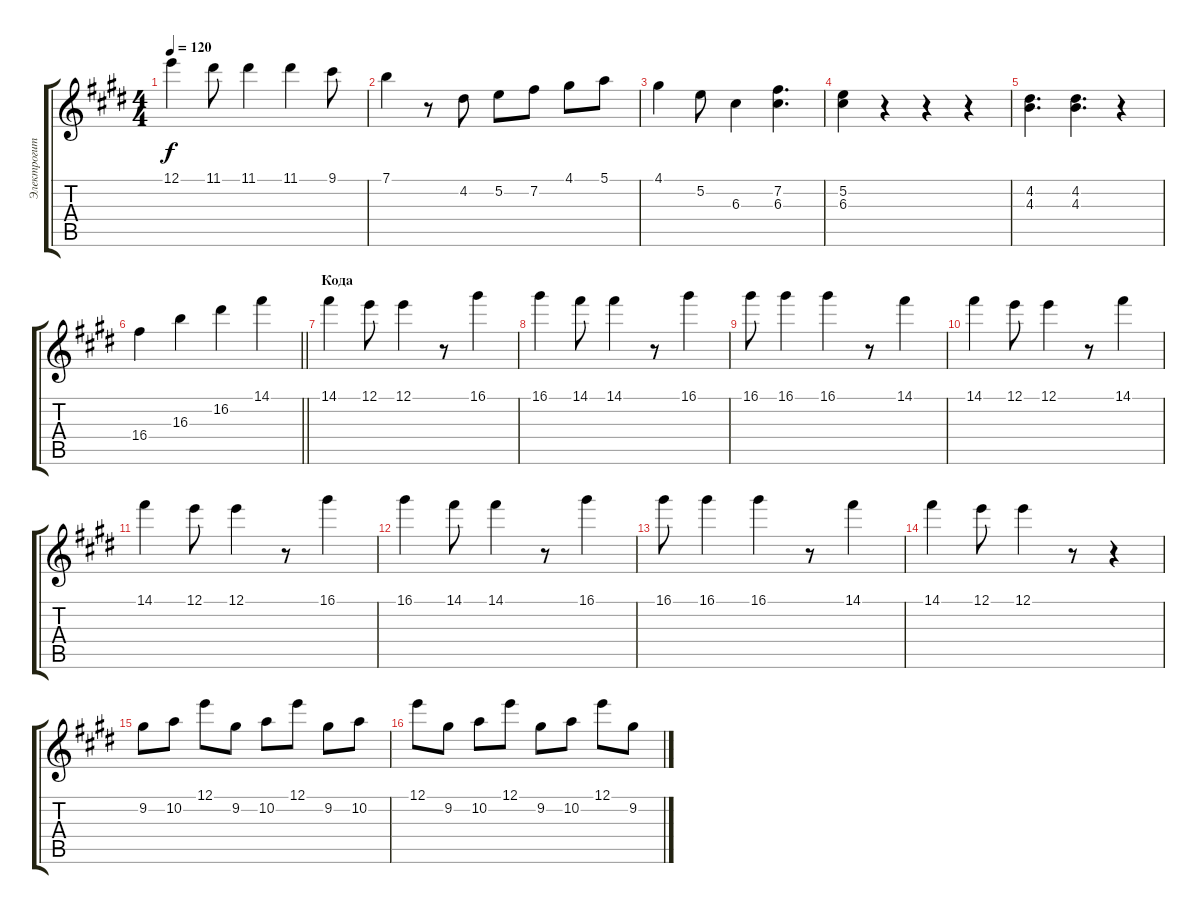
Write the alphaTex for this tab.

\track ("Электрогитара" "Электрогит") {instrument overdrivenguitar}
\staff {score tabs}
\tuning (E4 B3 G3 D3 A2 E2) {hide}
\ts (4 4)
\tempo 120
\clef g2
\ks e
12.1.4{dy f} 11.1.8 11.1.4 11.1.4 9.1.8 |
7.1.4 r.8 4.2.8 5.2.8 7.2.8 4.1.8 5.1.8 |
4.1.4 5.2.8 6.3.4 (7.2 6.3).4{d} |
(5.2 6.3).4 r.4 r.4 r.4 |
(4.2 4.3).4{d} (4.2 4.3).4{d} r.4 |
\barLineRight lightlight
16.4.4 16.3.4 16.2.4 14.1.4 |
\section ("" "Кода")
14.1.4 12.1.8 12.1.4 r.8 16.1.4 |
16.1.4 14.1.8 14.1.4 r.8 16.1.4 |
16.1.8 16.1.4 16.1.4 r.8 14.1.4 |
14.1.4 12.1.8 12.1.4 r.8 14.1.4 |
14.1.4 12.1.8 12.1.4 r.8 16.1.4 |
16.1.4 14.1.8 14.1.4 r.8 16.1.4 |
16.1.8 16.1.4 16.1.4 r.8 14.1.4 |
14.1.4 12.1.8 12.1.4 r.8 r.4 |
9.2.8 10.2.8 12.1.8 9.2.8 10.2.8 12.1.8 9.2.8 10.2.8 |
12.1.8 9.2.8 10.2.8 12.1.8 9.2.8 10.2.8 12.1.8 9.2.8
